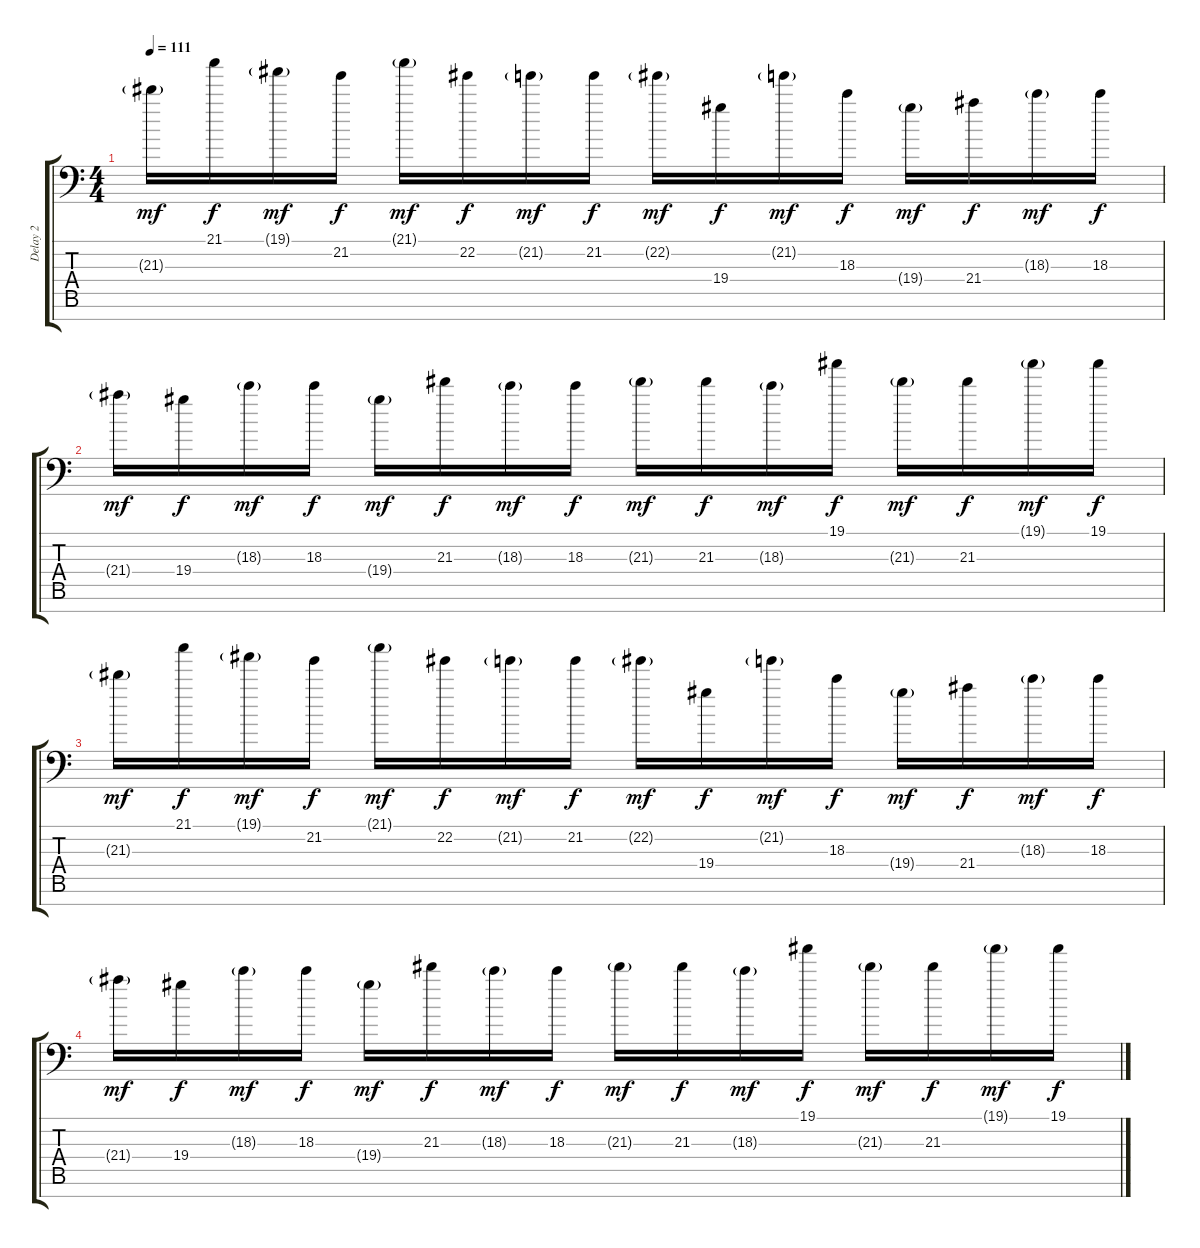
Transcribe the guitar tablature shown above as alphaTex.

\track ("Delay 2" "Delay 2") {instrument distortionguitar}
\staff {score tabs}
\tuning (Eb4 Bb3 Gb3 Db3 Ab2 Eb2 Ab1) {hide}
\ts (4 4)
\tempo 111
\clef f4
\ks c
21.3{g}.16{dy mf} 21.1.16{dy f} 19.1{g}.16{dy mf} 21.2.16{dy f} 21.1{g}.16{dy mf} 22.2.16{dy f} 21.2{g}.16{dy mf} 21.2.16{dy f} 22.2{g}.16{dy mf} 19.4.16{dy f} 21.2{g}.16{dy mf} 18.3.16{dy f} 19.4{g}.16{dy mf} 21.4.16{dy f} 18.3{g}.16{dy mf} 18.3.16{dy f} |
21.4{g}.16{dy mf} 19.4.16{dy f} 18.3{g}.16{dy mf} 18.3.16{dy f} 19.4{g}.16{dy mf} 21.3.16{dy f} 18.3{g}.16{dy mf} 18.3.16{dy f} 21.3{g}.16{dy mf} 21.3.16{dy f} 18.3{g}.16{dy mf} 19.1.16{dy f} 21.3{g}.16{dy mf} 21.3.16{dy f} 19.1{g}.16{dy mf} 19.1.16{dy f} |
21.3{g}.16{dy mf} 21.1.16{dy f} 19.1{g}.16{dy mf} 21.2.16{dy f} 21.1{g}.16{dy mf} 22.2.16{dy f} 21.2{g}.16{dy mf} 21.2.16{dy f} 22.2{g}.16{dy mf} 19.4.16{dy f} 21.2{g}.16{dy mf} 18.3.16{dy f} 19.4{g}.16{dy mf} 21.4.16{dy f} 18.3{g}.16{dy mf} 18.3.16{dy f} |
21.4{g}.16{dy mf} 19.4.16{dy f} 18.3{g}.16{dy mf} 18.3.16{dy f} 19.4{g}.16{dy mf} 21.3.16{dy f} 18.3{g}.16{dy mf} 18.3.16{dy f} 21.3{g}.16{dy mf} 21.3.16{dy f} 18.3{g}.16{dy mf} 19.1.16{dy f} 21.3{g}.16{dy mf} 21.3.16{dy f} 19.1{g}.16{dy mf} 19.1.16{dy f}
